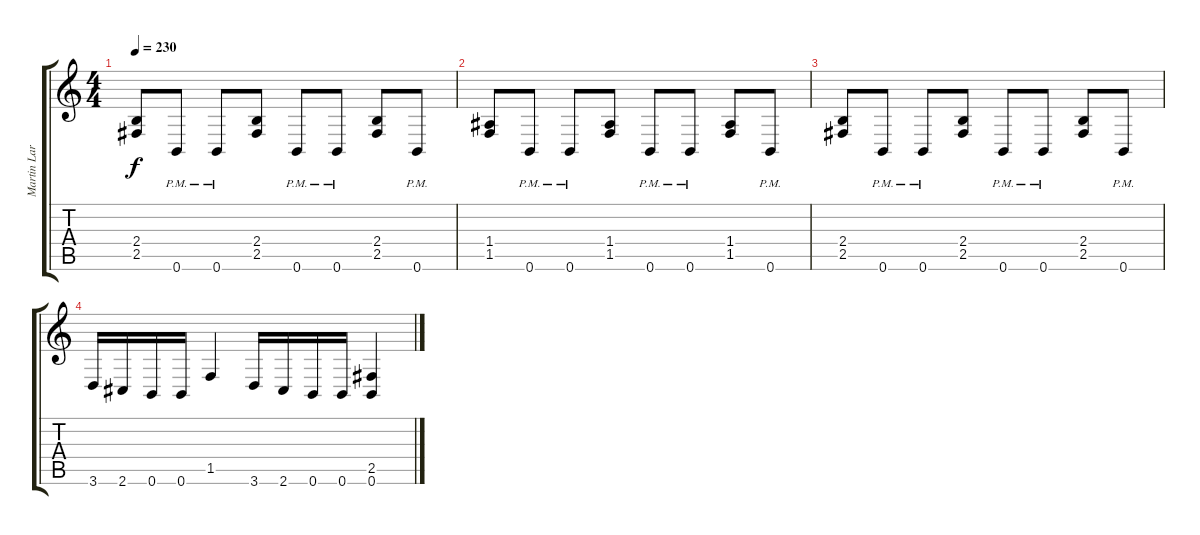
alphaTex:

\track ("Martin Larsson - Rhythm Guitar" "Martin Lar") {instrument distortionguitar}
\staff {score tabs}
\tuning (B3 Gb3 D3 A2 E2 B1) {hide}
\ts (4 4)
\tempo 230
\clef g2
\ks c
(2.4 2.5).8{dy f} 0.6{pm}.8 0.6{pm}.8 (2.4 2.5).8 0.6{pm}.8 0.6{pm}.8 (2.4 2.5).8 0.6{pm}.8 |
(1.4 1.5).8 0.6{pm}.8 0.6{pm}.8 (1.4 1.5).8 0.6{pm}.8 0.6{pm}.8 (1.4 1.5).8 0.6{pm}.8 |
(2.4 2.5).8 0.6{pm}.8 0.6{pm}.8 (2.4 2.5).8 0.6{pm}.8 0.6{pm}.8 (2.4 2.5).8 0.6{pm}.8 |
3.6.16 2.6.16 0.6.16 0.6.16 1.5.4 3.6.16 2.6.16 0.6.16 0.6.16 (2.5 0.6).4
